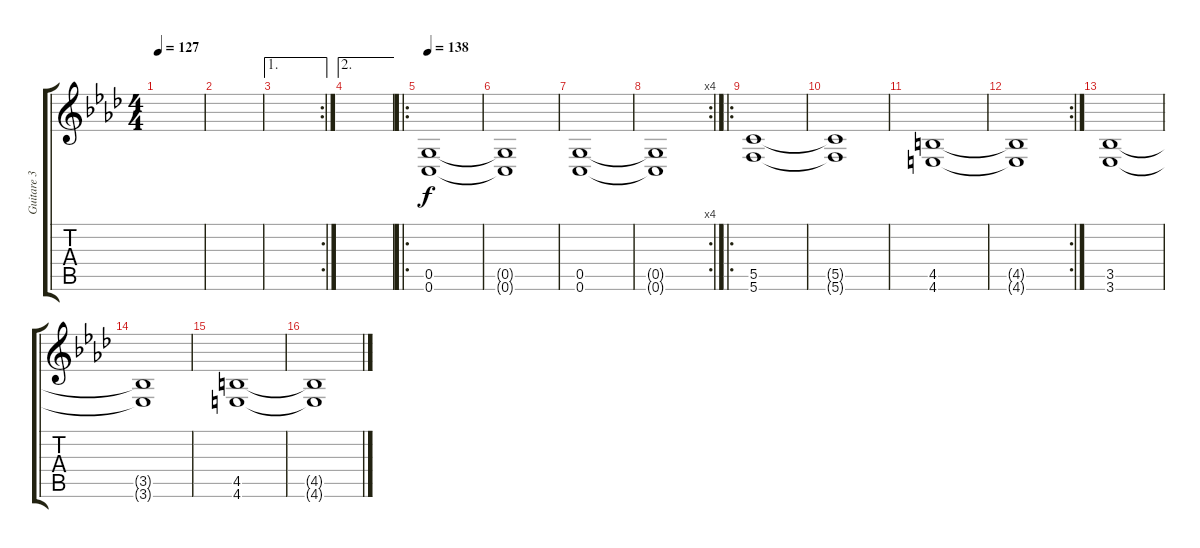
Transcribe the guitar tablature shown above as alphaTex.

\track ("Guitare 3" "Guitare 3") {instrument distortionguitar}
\staff {score tabs}
\tuning (E4 C4 G3 C3 G2 C2) {hide}
\ts (4 4)
\tempo 127
\clef g2
\ks ab
|
|
\ae 1
\rc 2
|
\ae 2
|
\ro
\tempo 138
(0.5 0.6).1 |
(0.5{t} 0.6{t}).1 |
(0.5 0.6).1 |
\rc 4
(0.5{t} 0.6{t}).1 |
\ro
(5.5 5.6).1 |
(5.5{t} 5.6{t}).1 |
(4.5 4.6).1 |
\rc 2
(4.5{t} 4.6{t}).1 |
(3.5 3.6).1 |
(3.5{t} 3.6{t}).1 |
(4.5 4.6).1 |
(4.5{t} 4.6{t}).1
